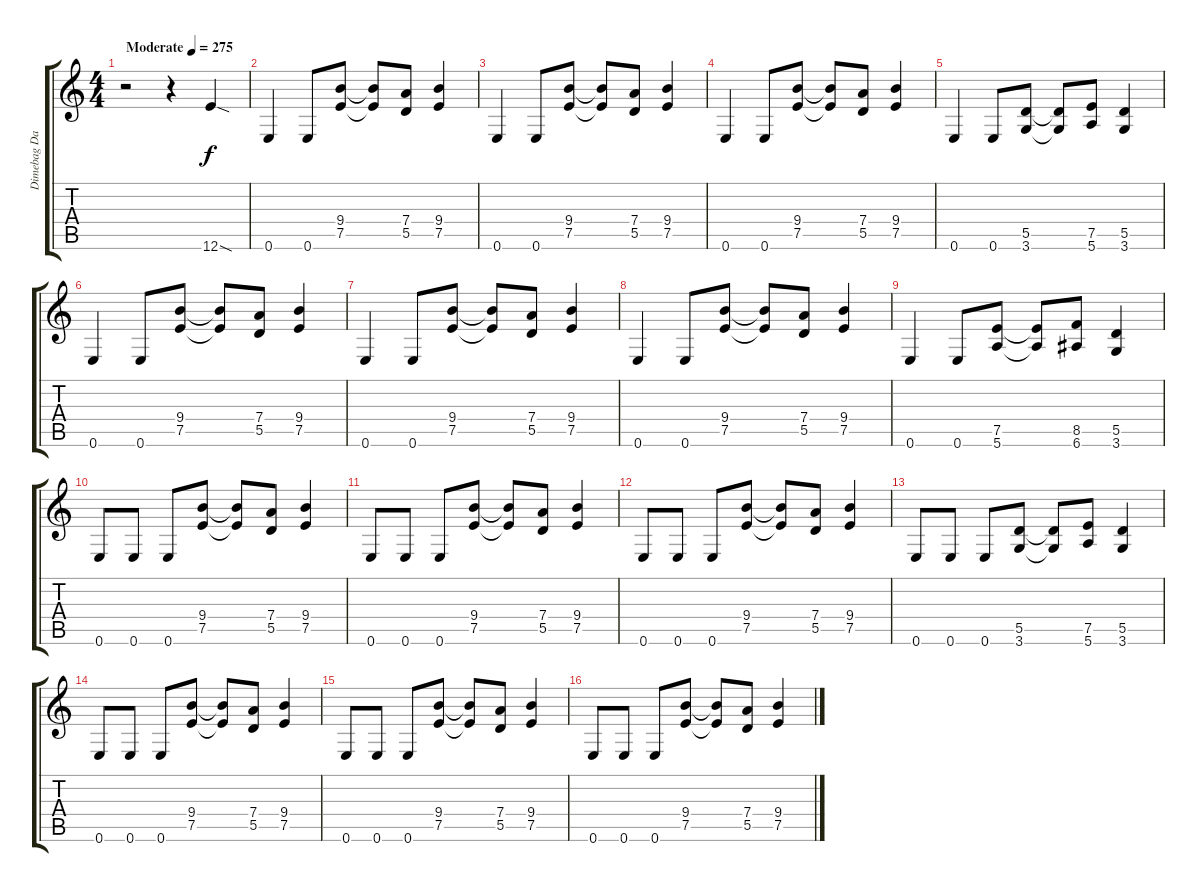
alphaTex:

\track ("Dimebag Darrell" "Dimebag Da") {instrument distortionguitar}
\staff {score tabs}
\tuning (E4 B3 G3 D3 A2 E2) {hide}
\ts (4 4)
\tempo (275 "Moderate")
\clef g2
\ks c
r.2{dy f instrument distortionguitar} r.4 12.6{sod}.4 |
0.6.4 0.6.8 (9.4 7.5).8 (9.4{t} 7.5{t}).8 (7.4 5.5).8 (9.4 7.5).4 |
0.6.4 0.6.8 (9.4 7.5).8 (9.4{t} 7.5{t}).8 (7.4 5.5).8 (9.4 7.5).4 |
0.6.4 0.6.8 (9.4 7.5).8 (9.4{t} 7.5{t}).8 (7.4 5.5).8 (9.4 7.5).4 |
0.6.4 0.6.8 (5.5 3.6).8 (5.5{t} 3.6{t}).8 (7.5 5.6).8 (5.5 3.6).4 |
0.6.4 0.6.8 (9.4 7.5).8 (9.4{t} 7.5{t}).8 (7.4 5.5).8 (9.4 7.5).4 |
0.6.4 0.6.8 (9.4 7.5).8 (9.4{t} 7.5{t}).8 (7.4 5.5).8 (9.4 7.5).4 |
0.6.4 0.6.8 (9.4 7.5).8 (9.4{t} 7.5{t}).8 (7.4 5.5).8 (9.4 7.5).4 |
0.6.4 0.6.8 (7.5 5.6).8 (7.5{t} 5.6{t}).8 (8.5 6.6).8 (5.5 3.6).4 |
0.6.8 0.6.8 0.6.8 (9.4 7.5).8 (9.4{t} 7.5{t}).8 (7.4 5.5).8 (9.4 7.5).4 |
0.6.8 0.6.8 0.6.8 (9.4 7.5).8 (9.4{t} 7.5{t}).8 (7.4 5.5).8 (9.4 7.5).4 |
0.6.8 0.6.8 0.6.8 (9.4 7.5).8 (9.4{t} 7.5{t}).8 (7.4 5.5).8 (9.4 7.5).4 |
0.6.8 0.6.8 0.6.8 (5.5 3.6).8 (5.5{t} 3.6{t}).8 (7.5 5.6).8 (5.5 3.6).4 |
0.6.8 0.6.8 0.6.8 (9.4 7.5).8 (9.4{t} 7.5{t}).8 (7.4 5.5).8 (9.4 7.5).4 |
0.6.8 0.6.8 0.6.8 (9.4 7.5).8 (9.4{t} 7.5{t}).8 (7.4 5.5).8 (9.4 7.5).4 |
0.6.8 0.6.8 0.6.8 (9.4 7.5).8 (9.4{t} 7.5{t}).8 (7.4 5.5).8 (9.4 7.5).4
